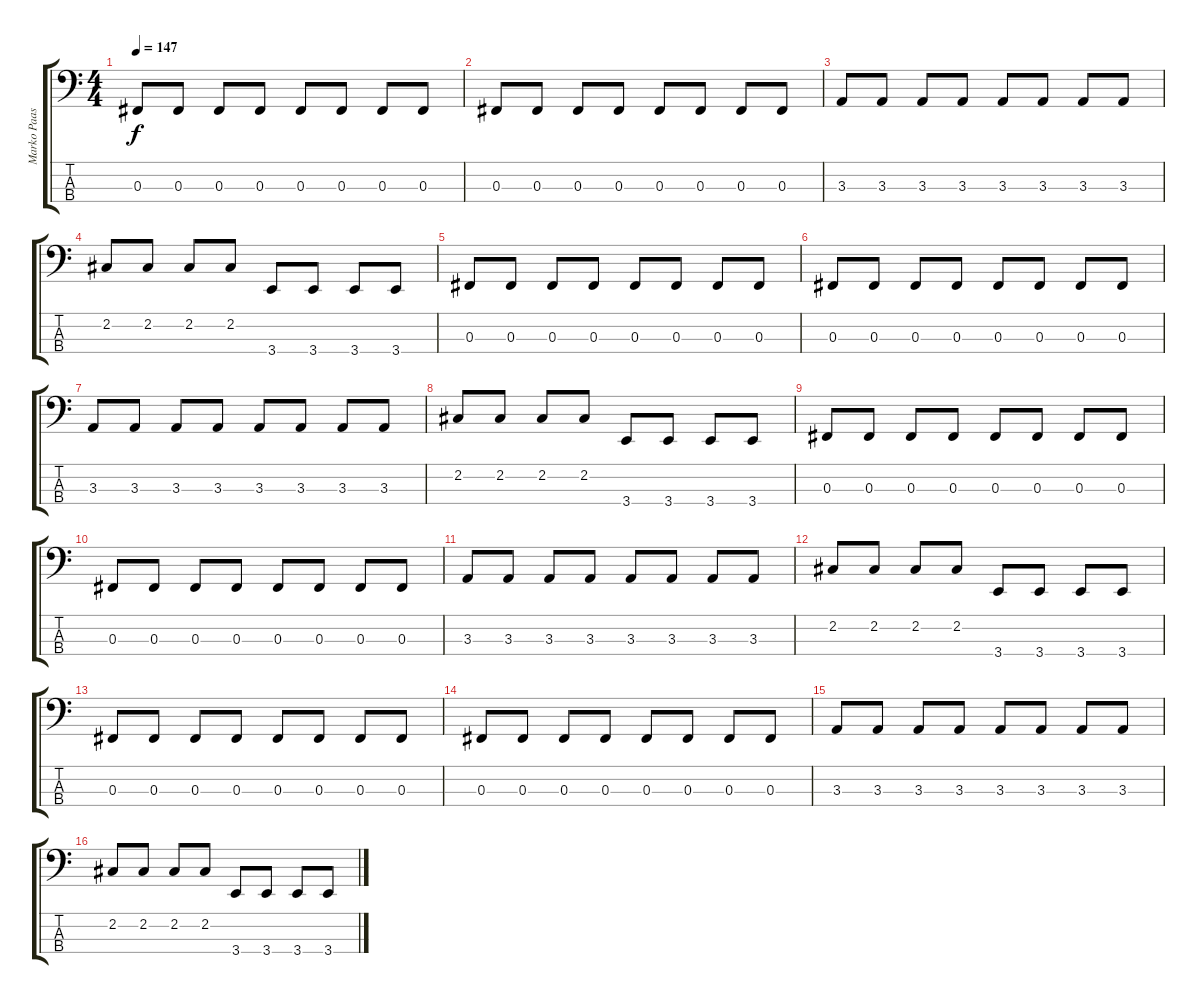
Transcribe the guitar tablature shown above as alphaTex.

\track ("Marko Paasikoski" "Marko Paas") {instrument electricbassfinger}
\staff {score tabs}
\tuning (E2 B1 Gb1 Db1) {hide}
\ts (4 4)
\tempo 147
\clef f4
\ks c
0.3.8{dy f instrument electricbassfinger} 0.3.8 0.3.8 0.3.8 0.3.8 0.3.8 0.3.8 0.3.8 |
0.3.8 0.3.8 0.3.8 0.3.8 0.3.8 0.3.8 0.3.8 0.3.8 |
3.3.8 3.3.8 3.3.8 3.3.8 3.3.8 3.3.8 3.3.8 3.3.8 |
2.2.8 2.2.8 2.2.8 2.2.8 3.4.8 3.4.8 3.4.8 3.4.8 |
0.3.8 0.3.8 0.3.8 0.3.8 0.3.8 0.3.8 0.3.8 0.3.8 |
0.3.8 0.3.8 0.3.8 0.3.8 0.3.8 0.3.8 0.3.8 0.3.8 |
3.3.8 3.3.8 3.3.8 3.3.8 3.3.8 3.3.8 3.3.8 3.3.8 |
2.2.8 2.2.8 2.2.8 2.2.8 3.4.8 3.4.8 3.4.8 3.4.8 |
0.3.8 0.3.8 0.3.8 0.3.8 0.3.8 0.3.8 0.3.8 0.3.8 |
0.3.8 0.3.8 0.3.8 0.3.8 0.3.8 0.3.8 0.3.8 0.3.8 |
3.3.8 3.3.8 3.3.8 3.3.8 3.3.8 3.3.8 3.3.8 3.3.8 |
2.2.8 2.2.8 2.2.8 2.2.8 3.4.8 3.4.8 3.4.8 3.4.8 |
0.3.8 0.3.8 0.3.8 0.3.8 0.3.8 0.3.8 0.3.8 0.3.8 |
0.3.8 0.3.8 0.3.8 0.3.8 0.3.8 0.3.8 0.3.8 0.3.8 |
3.3.8 3.3.8 3.3.8 3.3.8 3.3.8 3.3.8 3.3.8 3.3.8 |
2.2.8 2.2.8 2.2.8 2.2.8 3.4.8 3.4.8 3.4.8 3.4.8
